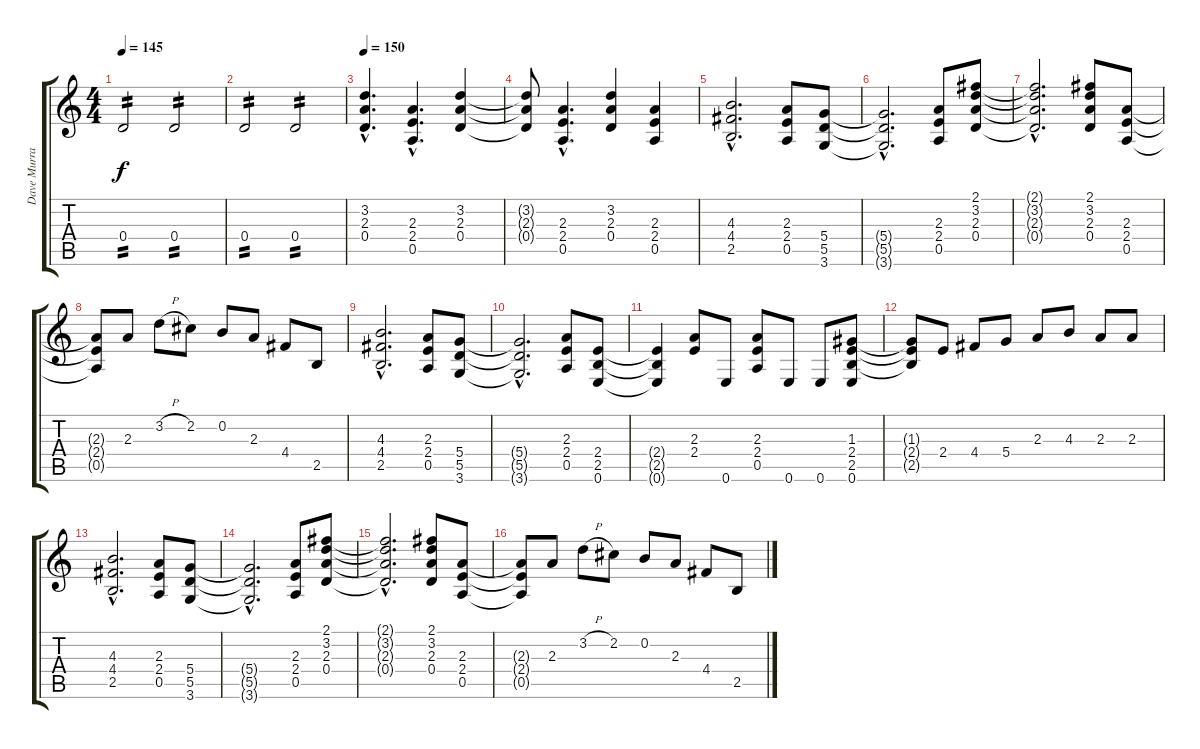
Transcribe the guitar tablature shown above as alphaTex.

\track ("Dave Murray" "Dave Murra") {instrument distortionguitar}
\staff {score tabs}
\tuning (E4 B3 G3 D3 A2 E2) {hide}
\ts (4 4)
\tempo 145
\clef g2
\ks c
0.4.2{tp 2 dy f} 0.4.2{tp 2} |
0.4.2{tp 2} 0.4.2{tp 2} |
\tempo 150
(3.2{hac} 2.3{hac} 0.4{hac}).4{d} (2.3{hac} 2.4{hac} 0.5{hac}).4{d} (3.2 2.3 0.4).4 |
(3.2{t} 2.3{t} 0.4{t}).8 (2.3{hac} 2.4{hac} 0.5{hac}).4{d} (3.2 2.3 0.4).4 (2.3 2.4 0.5).4 |
(4.3{hac} 4.4{hac} 2.5{hac}).2{d} (2.3 2.4 0.5).8 (5.4 5.5 3.6).8 |
(5.4{hac t} 5.5{hac t} 3.6{hac t}).2{d} (2.3 2.4 0.5).8 (2.1 3.2 2.3 0.4).8 |
(2.1{hac t} 3.2{hac t} 2.3{hac t} 0.4{hac t}).2{d} (2.1 3.2 2.3 0.4).8 (2.3 2.4 0.5).8 |
(2.3{t} 2.4{t} 0.5{t}).8 2.3.8 3.2{h}.8 2.2.8 0.2.8 2.3.8 4.4.8 2.5.8 |
(4.3{hac} 4.4{hac} 2.5{hac}).2{d} (2.3 2.4 0.5).8 (5.4 5.5 3.6).8 |
(5.4{hac t} 5.5{hac t} 3.6{hac t}).2{d} (2.3 2.4 0.5).8 (2.4 2.5 0.6).8 |
(2.4{t} 2.5{t} 0.6{t}).4 (2.3 2.4).8 0.6.8 (2.3 2.4 0.5).8 0.6.8 0.6.8 (1.3 2.4 2.5 0.6).8 |
(1.3{t} 2.4{t} 2.5{t}).8 2.4.8 4.4.8 5.4.8 2.3.8 4.3.8 2.3.8 2.3.8 |
(4.3{hac} 4.4{hac} 2.5{hac}).2{d} (2.3 2.4 0.5).8 (5.4 5.5 3.6).8 |
(5.4{hac t} 5.5{hac t} 3.6{hac t}).2{d} (2.3 2.4 0.5).8 (2.1 3.2 2.3 0.4).8 |
(2.1{hac t} 3.2{hac t} 2.3{hac t} 0.4{hac t}).2{d} (2.1 3.2 2.3 0.4).8 (2.3 2.4 0.5).8 |
(2.3{t} 2.4{t} 0.5{t}).8 2.3.8 3.2{h}.8 2.2.8 0.2.8 2.3.8 4.4.8 2.5.8
